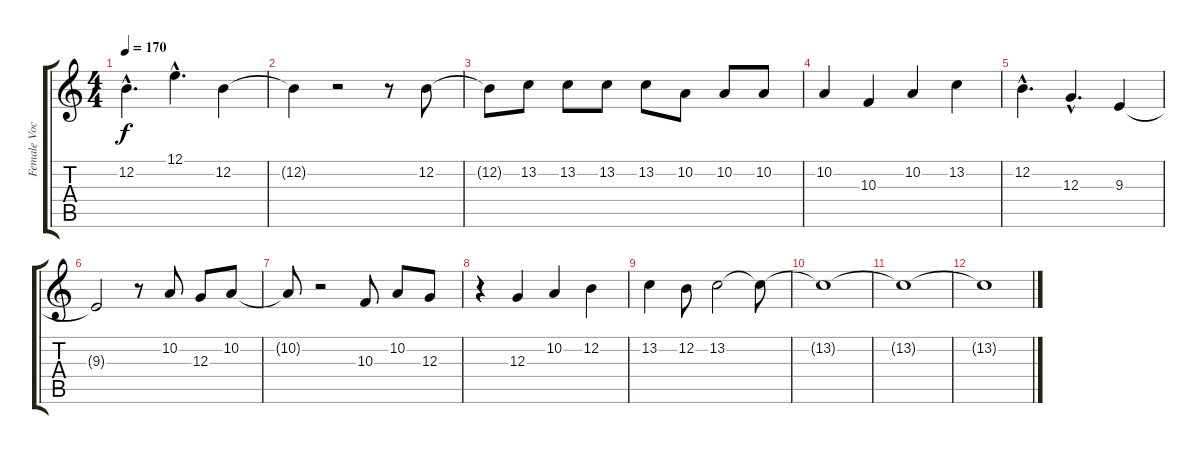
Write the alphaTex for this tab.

\track ("Female Vocals" "Female Voc") {instrument flute}
\staff {score tabs}
\tuning (E4 B3 G3 D3 A2 E2) {hide}
\ts (4 4)
\tempo 170
\clef g2
\ks c
12.2{hac}.4{d dy f} 12.1{hac}.4{d} 12.2.4 |
12.2{t}.4 r.2 r.8 12.2.8 |
12.2{t}.8 13.2.8 13.2.8 13.2.8 13.2.8 10.2.8 10.2.8 10.2.8 |
10.2.4 10.3.4 10.2.4 13.2.4 |
12.2{hac}.4{d} 12.3{hac}.4{d} 9.3.4 |
9.3{t}.2 r.8 10.2.8 12.3.8 10.2.8 |
10.2{t}.8 r.2 10.3.8 10.2.8 12.3.8 |
r.4 12.3.4 10.2.4 12.2.4 |
13.2.4 12.2.8 13.2.2 13.2{t}.8 |
13.2{t}.1 |
13.2{t}.1 |
13.2{t}.1
